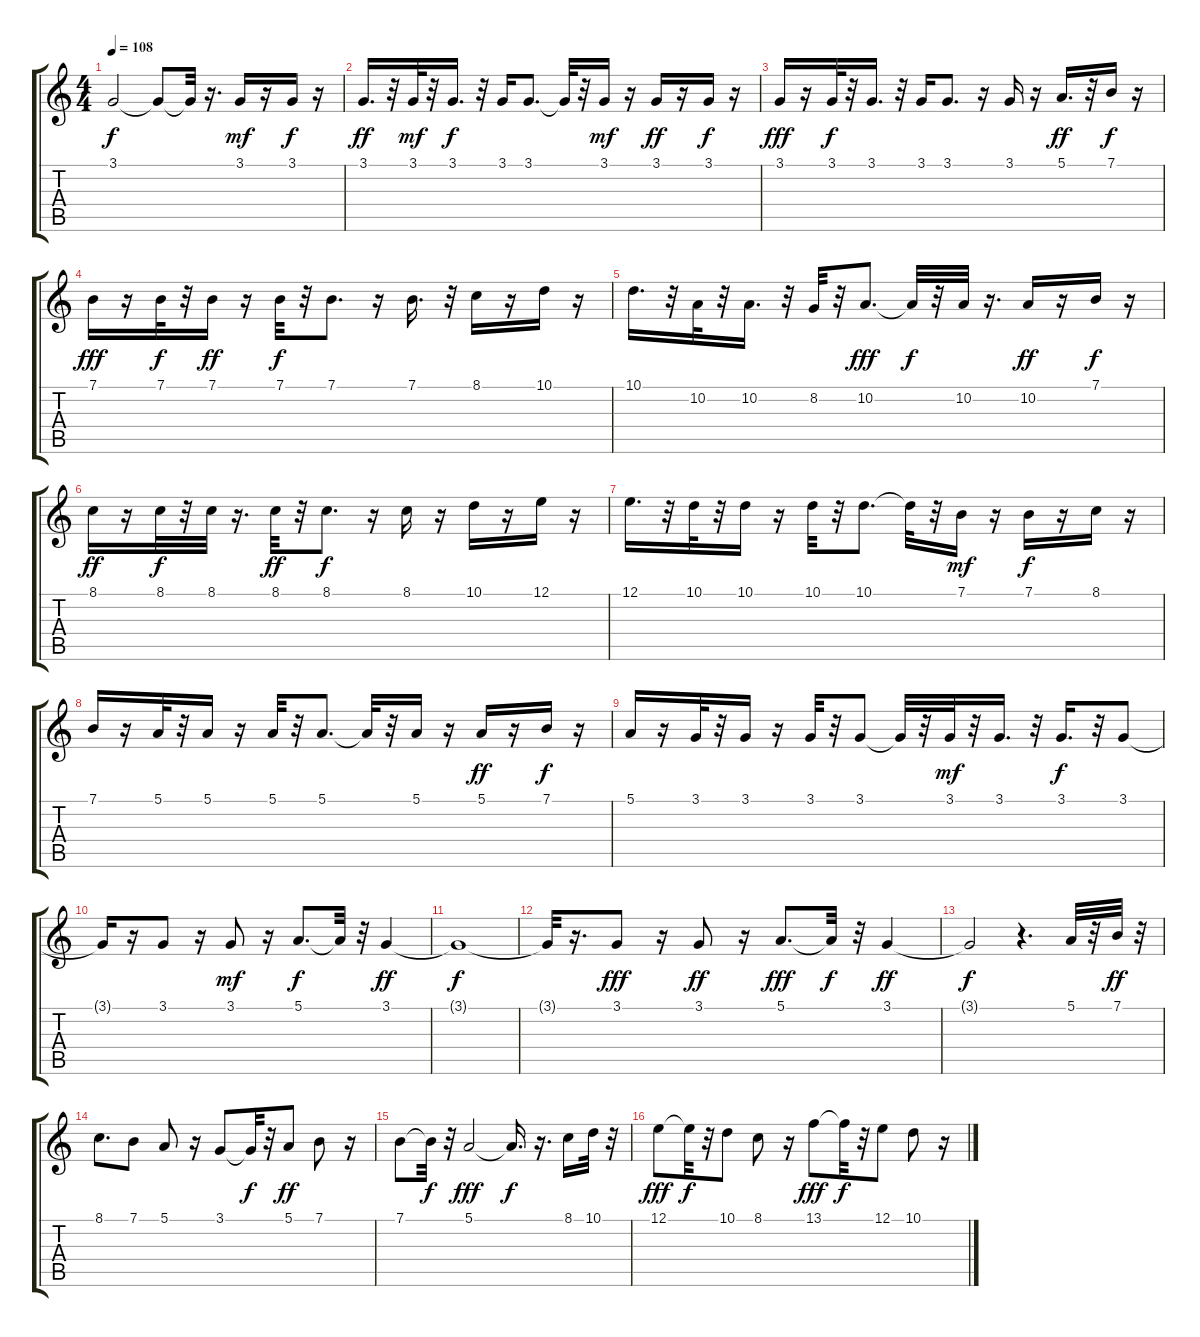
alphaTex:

\track "" {instrument synthvoice}
\staff {score tabs}
\tuning (E4 B3 G3 D3 A2 E2) {hide}
\ts (4 4)
\tempo 108
\clef g2
\ks c
3.1{t}.2{dy f} 3.1{t}.8 3.1{t}.32 r.16{d} 3.1.16{dy mf} r.16 3.1.16{dy f} r.16 |
3.1.16{d dy ff} r.32 3.1.32{dy mf} r.32 3.1.16{d dy f} r.32 3.1.16 3.1.8{d} 3.1{t}.32 r.32 3.1.16{dy mf} r.16 3.1.16{dy ff} r.16 3.1.16{dy f} r.16 |
3.1.16{dy fff} r.16 3.1.32{dy f} r.32 3.1.16{d} r.32 3.1.16 3.1.8{d} r.16 3.1.16 r.16 5.1.16{d dy ff} r.32 7.1.16{dy f} r.16 |
7.1.16{dy fff} r.16 7.1.32{dy f} r.32 7.1.16{dy ff} r.16 7.1.32{dy f} r.32 7.1.8{d} r.16 7.1.16{d} r.32 8.1.16 r.16 10.1.16 r.16 |
10.1.16{d} r.32 10.2.32 r.32 10.2.16{d} r.32 8.2.32 r.32 10.2.8{d dy fff} 10.2{t}.32{dy f} r.32 10.2.32 r.16{d} 10.2.16{dy ff} r.16 7.1.16{dy f} r.16 |
8.1.16{dy ff} r.16 8.1.32{dy f} r.32 8.1.32 r.16{d} 8.1.32{dy ff} r.32 8.1.8{d dy f} r.16 8.1.16 r.16 10.1.16 r.16 12.1.16 r.16 |
12.1.16{d} r.32 10.1.32 r.32 10.1.16 r.16 10.1.32 r.32 10.1.8{d} 10.1{t}.32 r.32 7.1.16{dy mf} r.16 7.1.16{dy f} r.16 8.1.16 r.16 |
7.1.16 r.16 5.1.32 r.32 5.1.16 r.16 5.1.32 r.32 5.1.8{d} 5.1{t}.32 r.32 5.1.16 r.16 5.1.16{dy ff} r.16 7.1.16{dy f} r.16 |
5.1.16 r.16 3.1.32 r.32 3.1.16 r.16 3.1.32 r.32 3.1.8 3.1{t}.32 r.32 3.1.32{dy mf} r.32 3.1.16{d} r.32 3.1.16{d dy f} r.32 3.1.8 |
3.1{t}.16 r.16 3.1.8 r.16 3.1.8{dy mf} r.16 5.1.8{d dy f} 5.1{t}.32 r.32 3.1.4{dy ff} |
3.1{t}.1{dy f} |
3.1{t}.32 r.16{d} 3.1.8{dy fff} r.16 3.1.8{dy ff} r.16 5.1.8{d dy fff} 5.1{t}.32{dy f} r.32 3.1.4{dy ff} |
3.1{t}.2{dy f} r.4{d} 5.1.32 r.32 7.1.32{dy ff} r.32 |
8.1.8{d} 7.1.8 5.1.8 r.16 3.1.8 3.1{t}.32{dy f} r.32 5.1.8{dy ff} 7.1.8 r.16 |
7.1.8 7.1{t}.32{dy f} r.32 5.1.2{dy fff} 5.1{t}.16{d dy f} r.16{d} 8.1.16 10.1.32 r.32 |
12.1.8{dy fff} 12.1{t}.32{dy f} r.32 10.1.8 8.1.8 r.16 13.1.8{dy fff} 13.1{t}.32{dy f} r.32 12.1.8 10.1.8 r.16
